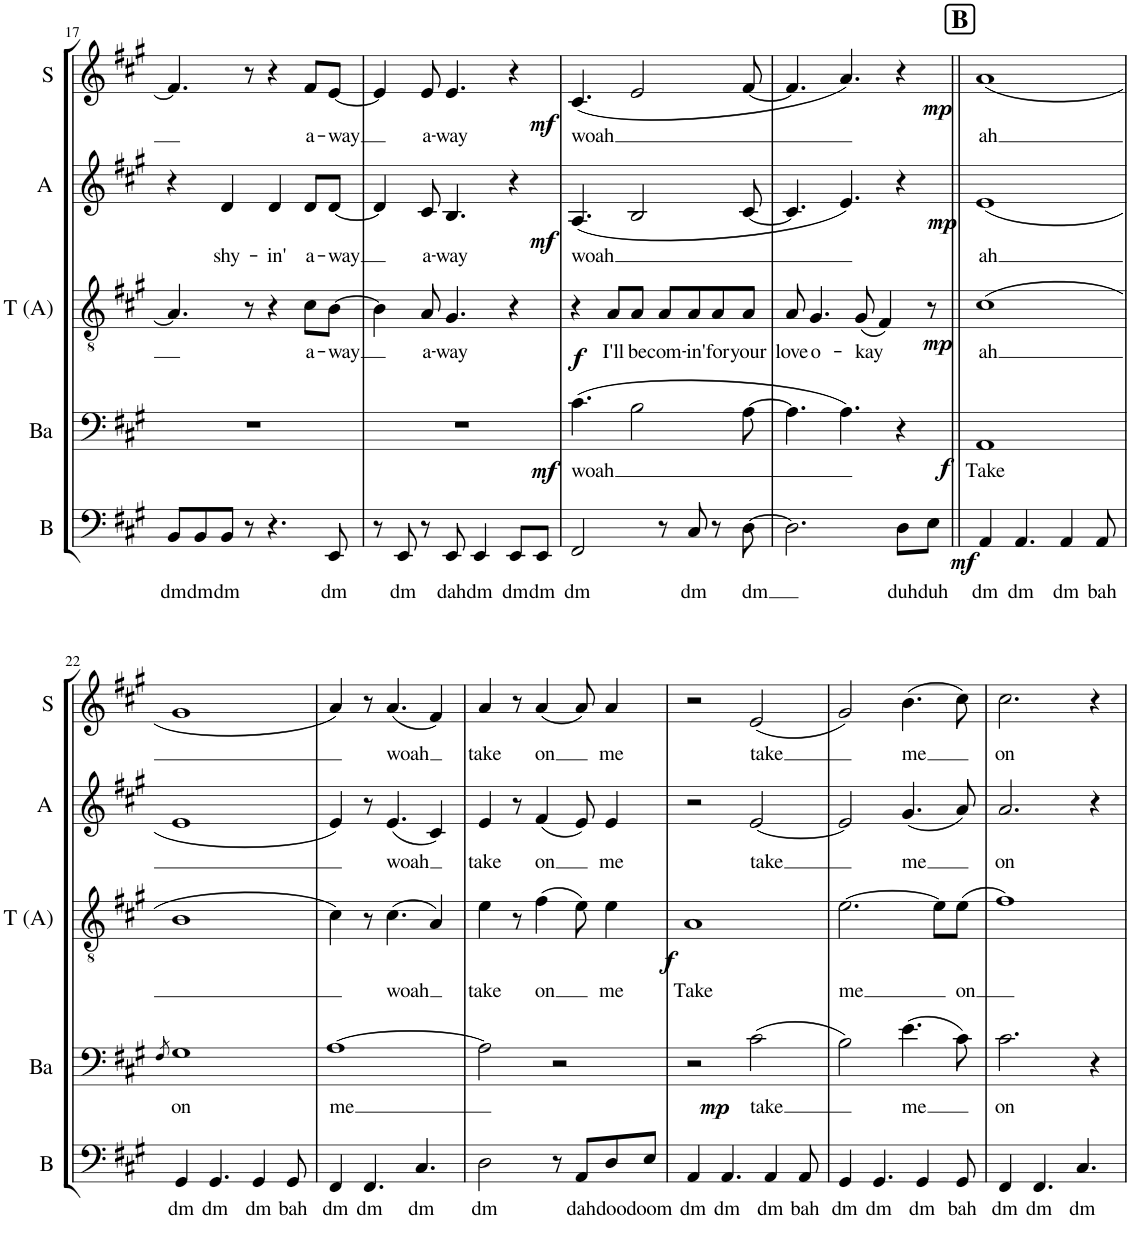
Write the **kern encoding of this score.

**kern	**text	**dynam	**kern	**text	**dynam	**kern	**text	**dynam	**kern	**text	**dynam	**kern	**text	**dynam
*part5	*part5	*part5	*part4	*part4	*part4	*part3	*part3	*part3	*part2	*part2	*part2	*part1	*part1	*part1
*staff5	*staff5	*staff5	*staff4	*staff4	*staff4	*staff3	*staff3	*staff3	*staff2	*staff2	*staff2	*staff1	*staff1	*staff1
*I"Bas	*	*	*I"Bariton	*	*	*I"Tenor (Alt)	*	*	*I"Alt	*	*	*I"Sopraan	*	*
*I'B	*	*	*I'Ba	*	*	*I'T (A)	*	*	*I'A	*	*	*I'S	*	*
!!LO:PB:g=z
*clefF4	*	*	*clefF4	*	*	*clefGv2	*	*	*clefG2	*	*	*clefG2	*	*
*k[f#c#g#]	*	*	*k[f#c#g#]	*	*	*k[f#c#g#]	*	*	*k[f#c#g#]	*	*	*k[f#c#g#]	*	*
*M4/4	*	*	*M4/4	*	*	*M4/4	*	*	*M4/4	*	*	*M4/4	*	*
=17	=17	=17	=17	=17	=17	=17	=17	=17	=17	=17	=17	=17	=17	=17
!	!LO:LY:b	!	!	!	!	!	!	!	!	!	!	!	!	!
8BB/L	dm	.	1r	.	.	4.A/]	.	.	4r	.	.	4.f#/]	.	.
!	!LO:LY:b	!	!	!	!	!	!	!	!	!	!	!	!	!
8BB/	dm	.	.	.	.	.	.	.	.	.	.	.	.	.
!	!LO:LY:b	!	!	!	!	!	!	!	!	!LO:LY:b	!	!	!	!
8BB/J	dm	.	.	.	.	.	.	.	4d/	shy-	.	.	.	.
8r	.	.	.	.	.	8r	.	.	.	.	.	8r	.	.
!	!	!	!	!	!	!	!	!	!	!LO:LY:b	!	!	!	!
4.r	.	.	.	.	.	4r	.	.	4d/	-in'	.	4r	.	.
!	!	!	!	!	!	!	!LO:LY:b	!	!	!LO:LY:b	!	!	!LO:LY:b	!
.	.	.	.	.	.	8c#\L	a-	.	8d/L	a-	.	8f#/L	a-	.
!	!LO:LY:b	!	!	!	!	!	!LO:LY:b	!	!	!LO:LY:b	!	!	!LO:LY:b	!
8EE/	dm	.	.	.	.	[8B\J	-way	.	[8d/J	-way	.	[8e/J	-way	.
=18	=18	=18	=18	=18	=18	=18	=18	=18	=18	=18	=18	=18	=18	=18
8r	.	.	1r	.	.	4B\]	.	.	4d/]	.	.	4e/]	.	.
!	!LO:LY:b	!	!	!	!	!	!	!	!	!	!	!	!	!
8EE/	dm	.	.	.	.	.	.	.	.	.	.	.	.	.
!	!	!	!	!	!	!	!LO:LY:b	!	!	!LO:LY:b	!	!	!LO:LY:b	!
8r	.	.	.	.	.	8A/	a-	.	8c#/	a-	.	8e/	a-	.
!	!LO:LY:b	!	!	!	!	!	!LO:LY:b	!	!	!LO:LY:b	!	!	!LO:LY:b	!
8EE/	dah	.	.	.	.	4.G#/	-way	.	4.B/	-way	.	4.e/	-way	.
!	!LO:LY:b	!	!	!	!	!	!	!	!	!	!	!	!	!
4EE/	dm	.	.	.	.	.	.	.	.	.	.	.	.	.
!	!LO:LY:b	!	!	!	!	!	!	!	!	!	!	!	!	!
8EE/L	dm	.	.	.	.	4r	.	.	4r	.	.	4r	.	.
!	!LO:LY:b	!	!	!	!	!	!	!	!	!	!	!	!	!
8EE/J	dm	.	.	.	.	.	.	.	.	.	.	.	.	.
=19	=19	=19	=19	=19	=19	=19	=19	=19	=19	=19	=19	=19	=19	=19
!	!LO:LY:b	!	!	!LO:LY:b	!LO:DY:b	!	!	!LO:DY:b	!	!LO:LY:b	!LO:DY:b	!	!LO:LY:b	!LO:DY:b
2FF#/	dm	.	(4.c#\	woah	mf	4r	.	f	(4.A/	woah	mf	(4.c#/	woah	mf
!	!	!	!	!	!	!	!LO:LY:b	!	!	!	!	!	!	!
.	.	.	.	.	.	8A/L	I'll	.	.	.	.	.	.	.
!	!	!	!	!	!	!	!LO:LY:b	!	!	!	!	!	!	!
.	.	.	2B\	.	.	8A/J	be	.	2B/	.	.	2e/	.	.
!	!	!	!	!	!	!	!LO:LY:b	!	!	!	!	!	!	!
8r	.	.	.	.	.	8A/L	com-	.	.	.	.	.	.	.
!	!LO:LY:b	!	!	!	!	!	!LO:LY:b	!	!	!	!	!	!	!
8C#/	dm	.	.	.	.	8A/	-in'	.	.	.	.	.	.	.
!	!	!	!	!	!	!	!LO:LY:b	!	!	!	!	!	!	!
8r	.	.	.	.	.	8A/	for	.	.	.	.	.	.	.
!	!LO:LY:b	!	!	!	!	!	!LO:LY:b	!	!	!	!	!	!	!
[8D\	dm	.	[8A\	.	.	8A/J	your	.	[8c#/	.	.	[8f#/	.	.
=20	=20	=20	=20	=20	=20	=20	=20	=20	=20	=20	=20	=20	=20	=20
!	!	!	!	!	!	!	!LO:LY:b	!	!	!	!	!	!	!
2.D\]	.	.	4.A\]	.	.	8A/	love	.	4.c#/]	.	.	4.f#/]	.	.
!	!	!	!	!	!	!	!LO:LY:b	!	!	!	!	!	!	!
.	.	.	.	.	.	4.G#/	o-	.	.	.	.	.	.	.
.	.	.	4.A\)	.	.	.	.	.	4.e/)	.	.	4.a/)	.	.
!	!	!	!	!	!	!	!LO:LY:b	!	!	!	!	!	!	!
.	.	.	.	.	.	(8G#/	-kay	.	.	.	.	.	.	.
.	.	.	.	.	.	4F#/)	.	.	.	.	.	.	.	.
!	!LO:LY:b	!	!	!	!LO:DY:b	!	!	!	!	!	!LO:DY:b	!	!	!LO:DY:b
8D\L	duh	.	4r	.	f	.	.	.	4r	.	mp	4r	.	mp
!	!LO:LY:b	!LO:DY:b	!	!	!	!	!	!LO:DY:b	!	!	!	!	!	!
8E\J	duh	mf	.	.	.	8r	.	mp	.	.	.	.	.	.
!!LO:REH:place=s1:a:B:cj:fs=14:t=B
=21||	=21||	=21||	=21||	=21||	=21||	=21||	=21||	=21||	=21||	=21||	=21||	=21||	=21||	=21||
!	!LO:LY:b	!	!	!LO:LY:b	!	!	!LO:LY:b	!	!	!LO:LY:b	!	!	!LO:LY:b	!
4AA/	dm	.	1AA	Take	.	(1c#	ah	.	(1e	ah	.	(1a	ah	.
!	!LO:LY:b	!	!	!	!	!	!	!	!	!	!	!	!	!
4.AA/	dm	.	.	.	.	.	.	.	.	.	.	.	.	.
!	!LO:LY:b	!	!	!	!	!	!	!	!	!	!	!	!	!
4AA/	dm	.	.	.	.	.	.	.	.	.	.	.	.	.
!	!LO:LY:b	!	!	!	!	!	!	!	!	!	!	!	!	!
8AA/	bah	.	.	.	.	.	.	.	.	.	.	.	.	.
!!LO:LB:g=z
=22	=22	=22	=22	=22	=22	=22	=22	=22	=22	=22	=22	=22	=22	=22
.	.	.	8qF#/	.	.	.	.	.	.	.	.	.	.	.
!	!LO:LY:b	!	!	!LO:LY:b	!	!	!	!	!	!	!	!	!	!
4GG#/	dm	.	1G#	on	.	1B	.	.	1e	.	.	1g#	.	.
!	!LO:LY:b	!	!	!	!	!	!	!	!	!	!	!	!	!
4.GG#/	dm	.	.	.	.	.	.	.	.	.	.	.	.	.
!	!LO:LY:b	!	!	!	!	!	!	!	!	!	!	!	!	!
4GG#/	dm	.	.	.	.	.	.	.	.	.	.	.	.	.
!	!LO:LY:b	!	!	!	!	!	!	!	!	!	!	!	!	!
8GG#/	bah	.	.	.	.	.	.	.	.	.	.	.	.	.
=23	=23	=23	=23	=23	=23	=23	=23	=23	=23	=23	=23	=23	=23	=23
!	!LO:LY:b	!	!	!LO:LY:b	!	!	!	!	!	!	!	!	!	!
4FF#/	dm	.	[1A	me	.	4c#\)	.	.	4e/)	.	.	4a/)	.	.
!	!LO:LY:b	!	!	!	!	!	!	!	!	!	!	!	!	!
4.FF#/	dm	.	.	.	.	8r	.	.	8r	.	.	8r	.	.
!	!	!	!	!	!	!	!LO:LY:b	!	!	!LO:LY:b	!	!	!LO:LY:b	!
.	.	.	.	.	.	(4.c#\	woah	.	(4.e/	woah	.	(4.a/	woah	.
!	!LO:LY:b	!	!	!	!	!	!	!	!	!	!	!	!	!
4.C#/	dm	.	.	.	.	.	.	.	.	.	.	.	.	.
.	.	.	.	.	.	4A/)	.	.	4c#/)	.	.	4f#/)	.	.
=24	=24	=24	=24	=24	=24	=24	=24	=24	=24	=24	=24	=24	=24	=24
!	!LO:LY:b	!	!	!	!	!	!LO:LY:b	!	!	!LO:LY:b	!	!	!LO:LY:b	!
2D\	dm	.	2A\]	.	.	4e\	take	.	4e/	take	.	4a/	take	.
.	.	.	.	.	.	8r	.	.	8r	.	.	8r	.	.
!	!	!	!	!	!	!	!LO:LY:b	!	!	!LO:LY:b	!	!	!LO:LY:b	!
.	.	.	.	.	.	(4f#\	on	.	(4f#/	on	.	(4a/	on	.
8r	.	.	2r	.	.	.	.	.	.	.	.	.	.	.
!	!LO:LY:b	!	!	!	!	!	!	!	!	!	!	!	!	!
8AA/L	dah	.	.	.	.	8e\)	.	.	8e/)	.	.	8a/)	.	.
!	!LO:LY:b	!	!	!	!	!	!LO:LY:b	!LO:DY:b	!	!LO:LY:b	!	!	!LO:LY:b	!
8D/	doo	.	.	.	.	4e\	me	f	4e/	me	.	4a/	me	.
!	!LO:LY:b	!	!	!	!	!	!	!	!	!	!	!	!	!
8E/J	doom	.	.	.	.	.	.	.	.	.	.	.	.	.
=25	=25	=25	=25	=25	=25	=25	=25	=25	=25	=25	=25	=25	=25	=25
!	!LO:LY:b	!	!	!	!	!	!LO:LY:b	!	!	!	!	!	!	!
4AA/	dm	.	2r	.	.	1A	Take	.	2r	.	.	2r	.	.
!	!LO:LY:b	!	!	!	!	!	!	!	!	!	!	!	!	!
4.AA/	dm	.	.	.	.	.	.	.	.	.	.	.	.	.
!	!	!	!	!LO:LY:b	!LO:DY:b	!	!	!	!	!LO:LY:b	!	!	!LO:LY:b	!
.	.	.	(2c#\	take	mp	.	.	.	[2e/	take	.	(2e/	take	.
!	!LO:LY:b	!	!	!	!	!	!	!	!	!	!	!	!	!
4AA/	dm	.	.	.	.	.	.	.	.	.	.	.	.	.
!	!LO:LY:b	!	!	!	!	!	!	!	!	!	!	!	!	!
8AA/	bah	.	.	.	.	.	.	.	.	.	.	.	.	.
=26	=26	=26	=26	=26	=26	=26	=26	=26	=26	=26	=26	=26	=26	=26
!	!LO:LY:b	!	!	!	!	!	!LO:LY:b	!	!	!	!	!	!	!
4GG#/	dm	.	2B\)	.	.	[2.e\	me	.	2e/]	.	.	2g#/)	.	.
!	!LO:LY:b	!	!	!	!	!	!	!	!	!	!	!	!	!
4.GG#/	dm	.	.	.	.	.	.	.	.	.	.	.	.	.
!	!	!	!	!LO:LY:b	!	!	!	!	!	!LO:LY:b	!	!	!LO:LY:b	!
.	.	.	(4.e\	me	.	.	.	.	(4.g#/	me	.	(4.b\	me	.
!	!LO:LY:b	!	!	!	!	!	!	!	!	!	!	!	!	!
4GG#/	dm	.	.	.	.	.	.	.	.	.	.	.	.	.
.	.	.	.	.	.	8e\L]	.	.	.	.	.	.	.	.
!	!LO:LY:b	!	!	!	!	!	!LO:LY:b	!	!	!	!	!	!	!
8GG#/	bah	.	8c#\)	.	.	(8e\J	on	.	8a/)	.	.	8cc#\)	.	.
=27	=27	=27	=27	=27	=27	=27	=27	=27	=27	=27	=27	=27	=27	=27
!	!LO:LY:b	!	!	!LO:LY:b	!	!	!	!	!	!LO:LY:b	!	!	!LO:LY:b	!
4FF#/	dm	.	2.c#\	on	.	1f#)	.	.	2.a/	on	.	2.cc#\	on	.
!	!LO:LY:b	!	!	!	!	!	!	!	!	!	!	!	!	!
4.FF#/	dm	.	.	.	.	.	.	.	.	.	.	.	.	.
!	!LO:LY:b	!	!	!	!	!	!	!	!	!	!	!	!	!
4.C#/	dm	.	.	.	.	.	.	.	.	.	.	.	.	.
.	.	.	4r	.	.	.	.	.	4r	.	.	4r	.	.
=	=	=	=	=	=	=	=	=	=	=	=	=	=	=
*-	*-	*-	*-	*-	*-	*-	*-	*-	*-	*-	*-	*-	*-	*-
